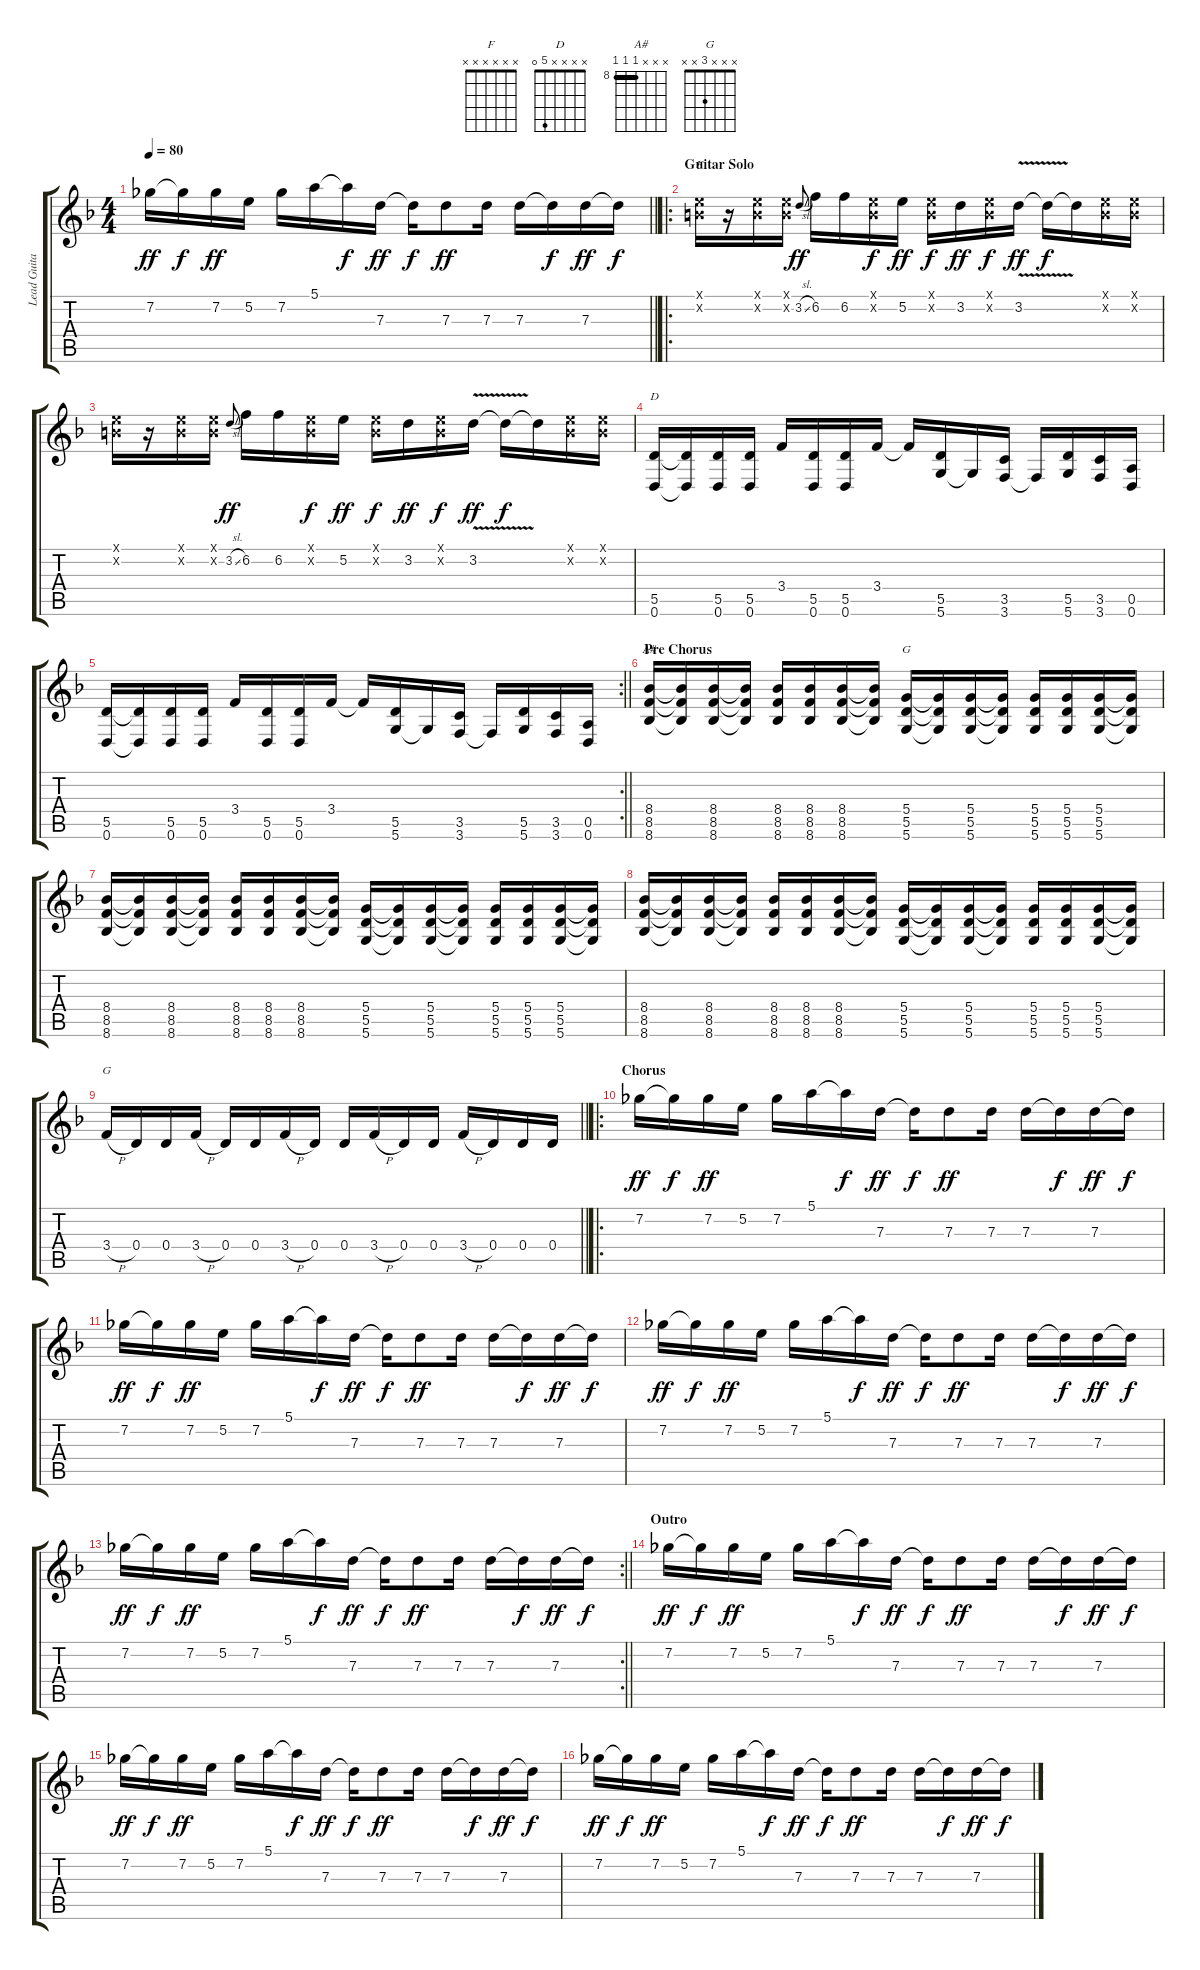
\track ("Lead Guitar" "Lead Guita") {instrument distortionguitar}
\staff {score tabs}
\tuning (E4 B3 G3 D3 A2 D2) {hide}
\chord ("F" x x x x x x)
\chord ("D" x x x x 5 0)
\chord ("A#" x x x 8 8 8) {firstfret 8 barre 8}
\chord ("G" x x x 5 5 5) {barre 5}
\chord ("G" x x x 3 x x)
\ts (4 4)
\tempo 80
\clef g2
\barLineRight lightlight
\ks f
7.2.16{dy ff} 7.2{t}.16{dy f} 7.2.16{dy ff} 5.2.16 7.2.16 5.1.16 5.1{t}.16{dy f} 7.3.16{dy ff} 7.3{t}.16{dy f} 7.3.8{dy ff} 7.3.16 7.3.16 7.3{t}.16{dy f} 7.3.16{dy ff} 7.3{t}.16{dy f} |
\ro
\section ("" "Guitar Solo")
(0.1{x} 0.2{x}).16{ch "F"} r.16 (0.1{x} 0.2{x}).16 (0.1{x} 0.2{x}).16 3.2{sl}.8{gr onbeat dy ff} 6.2.16 6.2.16 (0.1{x} 0.2{x}).16{dy f} 5.2.16{dy ff} (0.1{x} 0.2{x}).16{dy f} 3.2.16{dy ff} (0.1{x} 0.2{x}).16{dy f} 3.2{v}.16{dy ff} 3.2{t}.16{dy f} 3.2{t}.16 (0.1{x} 0.2{x}).16 (0.1{x} 0.2{x}).16 |
(0.1{x} 0.2{x}).16 r.16 (0.1{x} 0.2{x}).16 (0.1{x} 0.2{x}).16 3.2{sl}.8{gr onbeat dy ff} 6.2.16 6.2.16 (0.1{x} 0.2{x}).16{dy f} 5.2.16{dy ff} (0.1{x} 0.2{x}).16{dy f} 3.2.16{dy ff} (0.1{x} 0.2{x}).16{dy f} 3.2{v}.16{dy ff} 3.2{t}.16{dy f} 3.2{t}.16 (0.1{x} 0.2{x}).16 (0.1{x} 0.2{x}).16 |
(5.5 0.6).16{ch "D"} (5.5{t} 0.6{t}).16 (5.5 0.6).16 (5.5 0.6).16 3.4.16 (5.5 0.6).16 (5.5 0.6).16 3.4.16 3.4{t}.16 (5.5 5.6).16 5.6{t}.16 (3.5 3.6).16 3.6{t}.16 (5.5 5.6).16 (3.5 3.6).16 (0.5 0.6).16 |
\rc 2
\barLineRight lightlight
(5.5 0.6).16 (5.5{t} 0.6{t}).16 (5.5 0.6).16 (5.5 0.6).16 3.4.16 (5.5 0.6).16 (5.5 0.6).16 3.4.16 3.4{t}.16 (5.5 5.6).16 5.6{t}.16 (3.5 3.6).16 3.6{t}.16 (5.5 5.6).16 (3.5 3.6).16 (0.5 0.6).16 |
\section ("" "Pre Chorus")
(8.4 8.5 8.6).16{ch "A#"} (8.4{t} 8.5{t} 8.6{t}).16 (8.4 8.5 8.6).16 (8.4{t} 8.5{t} 8.6{t}).16 (8.4 8.5 8.6).16 (8.4 8.5 8.6).16 (8.4 8.5 8.6).16 (8.4{t} 8.5{t} 8.6{t}).16 (5.4 5.5 5.6).16{ch "G"} (5.4{t} 5.5{t} 5.6{t}).16 (5.4 5.5 5.6).16 (5.4{t} 5.5{t} 5.6{t}).16 (5.4 5.5 5.6).16 (5.4 5.5 5.6).16 (5.4 5.5 5.6).16 (5.4{t} 5.5{t} 5.6{t}).16 |
(8.4 8.5 8.6).16 (8.4{t} 8.5{t} 8.6{t}).16 (8.4 8.5 8.6).16 (8.4{t} 8.5{t} 8.6{t}).16 (8.4 8.5 8.6).16 (8.4 8.5 8.6).16 (8.4 8.5 8.6).16 (8.4{t} 8.5{t} 8.6{t}).16 (5.4 5.5 5.6).16 (5.4{t} 5.5{t} 5.6{t}).16 (5.4 5.5 5.6).16 (5.4{t} 5.5{t} 5.6{t}).16 (5.4 5.5 5.6).16 (5.4 5.5 5.6).16 (5.4 5.5 5.6).16 (5.4{t} 5.5{t} 5.6{t}).16 |
(8.4 8.5 8.6).16 (8.4{t} 8.5{t} 8.6{t}).16 (8.4 8.5 8.6).16 (8.4{t} 8.5{t} 8.6{t}).16 (8.4 8.5 8.6).16 (8.4 8.5 8.6).16 (8.4 8.5 8.6).16 (8.4{t} 8.5{t} 8.6{t}).16 (5.4 5.5 5.6).16 (5.4{t} 5.5{t} 5.6{t}).16 (5.4 5.5 5.6).16 (5.4{t} 5.5{t} 5.6{t}).16 (5.4 5.5 5.6).16 (5.4 5.5 5.6).16 (5.4 5.5 5.6).16 (5.4{t} 5.5{t} 5.6{t}).16 |
\barLineRight lightlight
3.4{h}.16{ch "G"} 0.4.16 0.4.16 3.4{h}.16 0.4.16 0.4.16 3.4{h}.16 0.4.16 0.4.16 3.4{h}.16 0.4.16 0.4.16 3.4{h}.16 0.4.16 0.4.16 0.4.16 |
\ro
\section ("" "Chorus")
7.2.16{dy ff} 7.2{t}.16{dy f} 7.2.16{dy ff} 5.2.16 7.2.16 5.1.16 5.1{t}.16{dy f} 7.3.16{dy ff} 7.3{t}.16{dy f} 7.3.8{dy ff} 7.3.16 7.3.16 7.3{t}.16{dy f} 7.3.16{dy ff} 7.3{t}.16{dy f} |
7.2.16{dy ff} 7.2{t}.16{dy f} 7.2.16{dy ff} 5.2.16 7.2.16 5.1.16 5.1{t}.16{dy f} 7.3.16{dy ff} 7.3{t}.16{dy f} 7.3.8{dy ff} 7.3.16 7.3.16 7.3{t}.16{dy f} 7.3.16{dy ff} 7.3{t}.16{dy f} |
7.2.16{dy ff} 7.2{t}.16{dy f} 7.2.16{dy ff} 5.2.16 7.2.16 5.1.16 5.1{t}.16{dy f} 7.3.16{dy ff} 7.3{t}.16{dy f} 7.3.8{dy ff} 7.3.16 7.3.16 7.3{t}.16{dy f} 7.3.16{dy ff} 7.3{t}.16{dy f} |
\rc 2
\barLineRight lightlight
7.2.16{dy ff} 7.2{t}.16{dy f} 7.2.16{dy ff} 5.2.16 7.2.16 5.1.16 5.1{t}.16{dy f} 7.3.16{dy ff} 7.3{t}.16{dy f} 7.3.8{dy ff} 7.3.16 7.3.16 7.3{t}.16{dy f} 7.3.16{dy ff} 7.3{t}.16{dy f} |
\section ("" "Outro")
7.2.16{dy ff} 7.2{t}.16{dy f} 7.2.16{dy ff} 5.2.16 7.2.16 5.1.16 5.1{t}.16{dy f} 7.3.16{dy ff} 7.3{t}.16{dy f} 7.3.8{dy ff} 7.3.16 7.3.16 7.3{t}.16{dy f} 7.3.16{dy ff} 7.3{t}.16{dy f} |
7.2.16{dy ff} 7.2{t}.16{dy f} 7.2.16{dy ff} 5.2.16 7.2.16 5.1.16 5.1{t}.16{dy f} 7.3.16{dy ff} 7.3{t}.16{dy f} 7.3.8{dy ff} 7.3.16 7.3.16 7.3{t}.16{dy f} 7.3.16{dy ff} 7.3{t}.16{dy f} |
7.2.16{dy ff} 7.2{t}.16{dy f} 7.2.16{dy ff} 5.2.16 7.2.16 5.1.16 5.1{t}.16{dy f} 7.3.16{dy ff} 7.3{t}.16{dy f} 7.3.8{dy ff} 7.3.16 7.3.16 7.3{t}.16{dy f} 7.3.16{dy ff} 7.3{t}.16{dy f}
